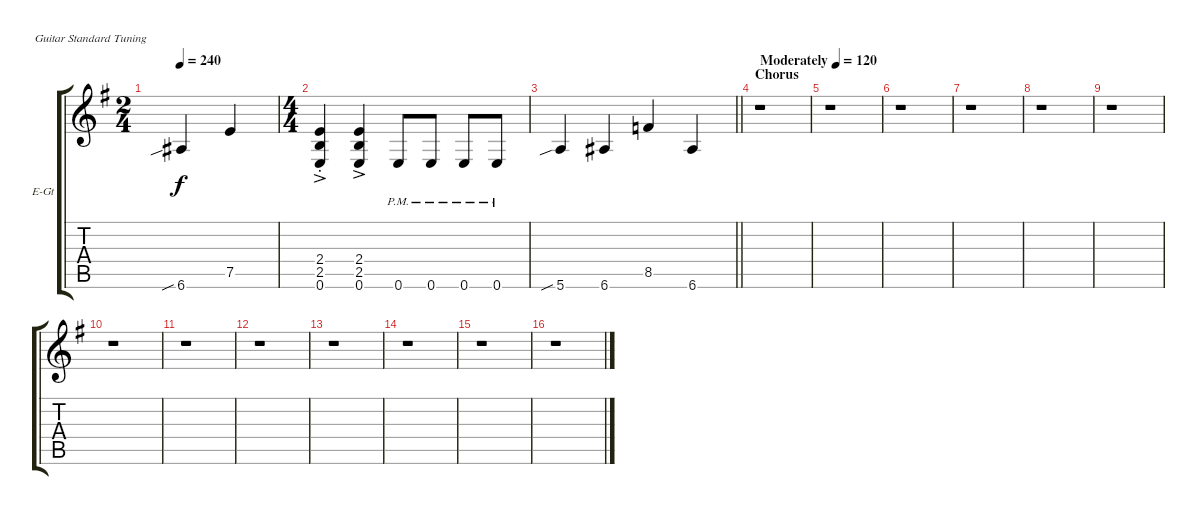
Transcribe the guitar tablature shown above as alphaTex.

\defaultSystemsLayout 4
\bracketExtendMode groupsimilarinstruments
\firstSystemTrackNameOrientation horizontal
\otherSystemsTrackNameOrientation horizontal
\track ("Guitar 4" "E-Gt") {instrument distortionguitar}
\staff {score tabs}
\tuning (E4 B3 G3 D3 A2 E2)
\ts (2 4)
\tempo 240
\clef g2
\ks g
6.6{sib}.4{dy f} 7.5.4 |
\ts (4 4)
(0.6{ac st} 2.5{ac st} 2.4{ac st}).4 (0.6{ac} 2.5{ac} 2.4{ac}).4 0.6{pm}.8 0.6{pm}.8 0.6{pm}.8 0.6{pm}.8 |
\barLineRight lightlight
5.6{sib}.4 6.6.4 8.5.4 6.6.4 |
\section ("" "Chorus")
\tempo (120 "Moderately")
r.1 |
r.1 |
r.1 |
r.1 |
r.1 |
r.1 |
r.1 |
r.1 |
r.1 |
r.1 |
r.1 |
r.1 |
r.1
